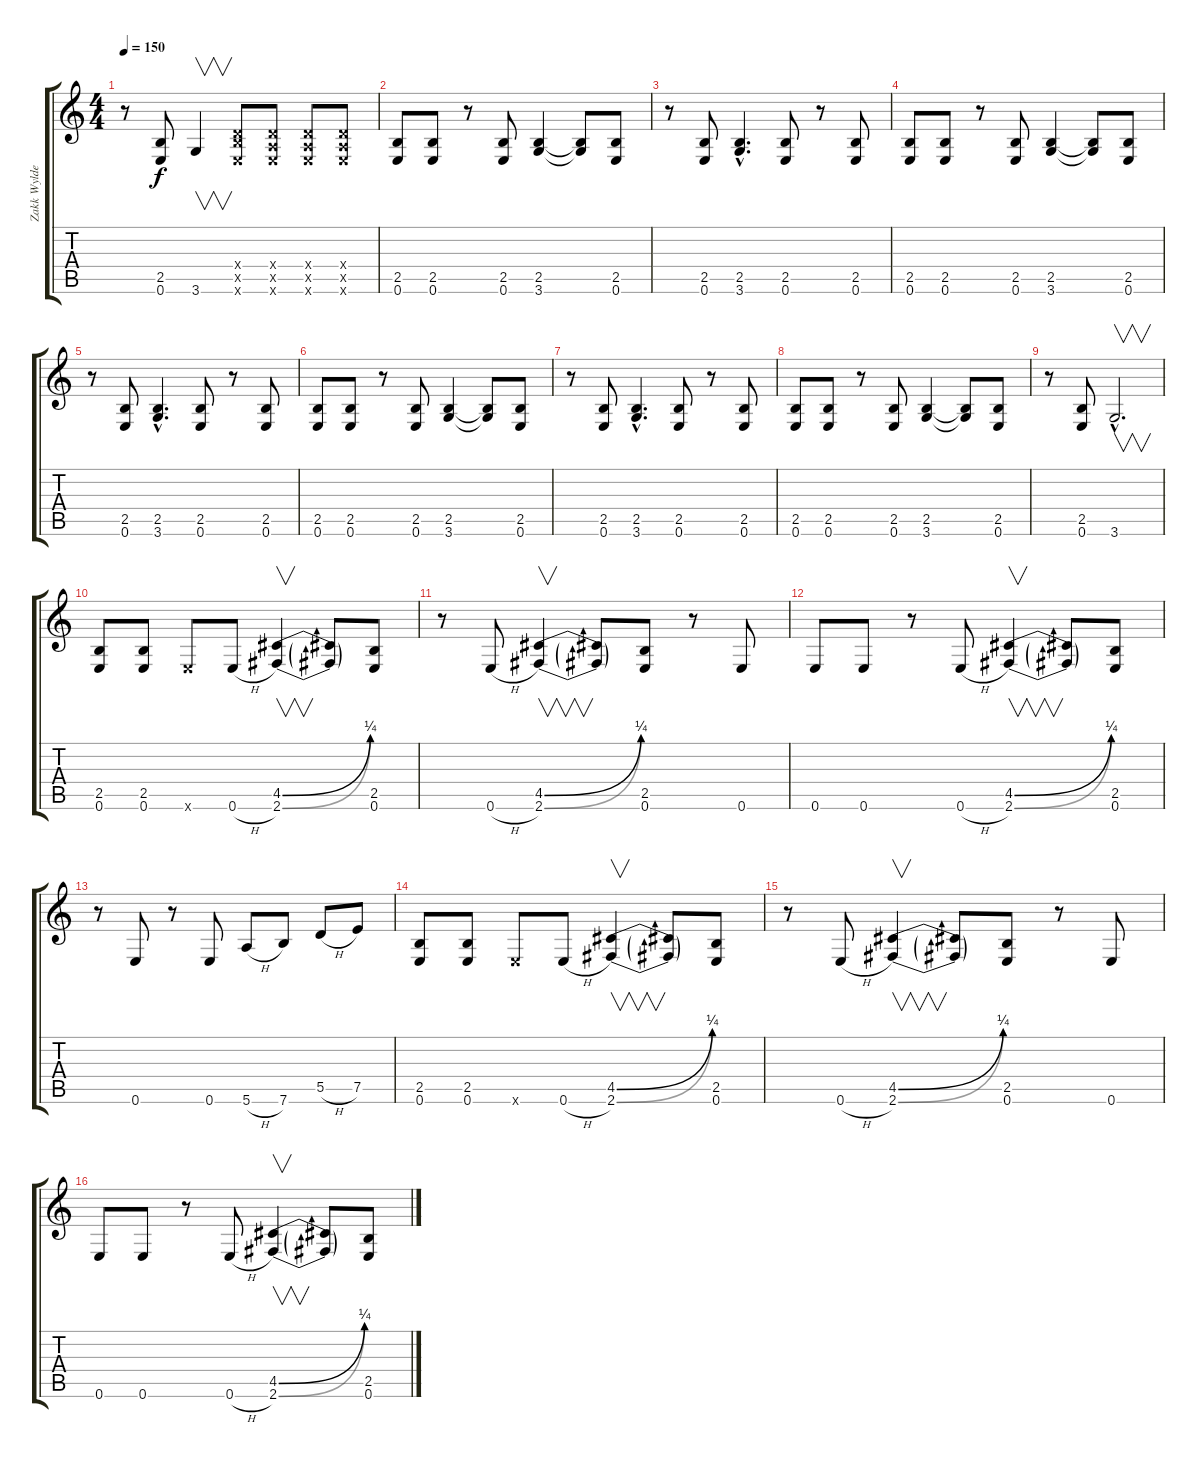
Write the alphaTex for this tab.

\track ("Zakk Wylde " "Zakk Wylde") {instrument distortionguitar}
\staff {score tabs}
\tuning (E4 B3 G3 D3 A2 E2) {hide}
\ts (4 4)
\tempo 150
\clef g2
\ks c
r.8{dy f} (2.5 0.6).8 3.6.4{v} (0.4{x} 2.5{x} 0.6{x}).8 (0.4{x} 0.5{x} 0.6{x}).8 (0.4{x} 0.5{x} 0.6{x}).8 (0.4{x} 0.5{x} 0.6{x}).8 |
(2.5 0.6).8 (2.5 0.6).8 r.8 (2.5 0.6).8 (2.5 3.6).4 (2.5{t} 3.6{t}).8 (2.5 0.6).8 |
r.8 (2.5 0.6).8 (2.5{hac} 3.6{hac}).4{d} (2.5 0.6).8 r.8 (2.5 0.6).8 |
(2.5 0.6).8 (2.5 0.6).8 r.8 (2.5 0.6).8 (2.5 3.6).4 (2.5{t} 3.6{t}).8 (2.5 0.6).8 |
r.8 (2.5 0.6).8 (2.5{hac} 3.6{hac}).4{d} (2.5 0.6).8 r.8 (2.5 0.6).8 |
(2.5 0.6).8 (2.5 0.6).8 r.8 (2.5 0.6).8 (2.5 3.6).4 (2.5{t} 3.6{t}).8 (2.5 0.6).8 |
r.8 (2.5 0.6).8 (2.5{hac} 3.6{hac}).4{d} (2.5 0.6).8 r.8 (2.5 0.6).8 |
(2.5 0.6).8 (2.5 0.6).8 r.8 (2.5 0.6).8 (2.5 3.6).4 (2.5{t} 3.6{t}).8 (2.5 0.6).8 |
r.8 (2.5 0.6).8 3.6{hac}.2{v d} |
(2.5 0.6).8 (2.5 0.6).8 0.6{x}.8 0.6{h}.8 (4.5{be (bend 0 0 60 1)} 2.6{be (bend 0 0 60 1)}).4{v} (4.5{t} 2.6{t}).8 (2.5 0.6).8 |
r.8 0.6{h}.8 (4.5{be (bend 0 0 60 1)} 2.6{be (bend 0 0 60 1)}).4{v} (4.5{t} 2.6{t}).8 (2.5 0.6).8 r.8 0.6.8 |
0.6.8 0.6.8 r.8 0.6{h}.8 (4.5{be (bend 0 0 60 1)} 2.6{be (bend 0 0 60 1)}).4{v} (4.5{t} 2.6{t}).8 (2.5 0.6).8 |
r.8 0.6.8 r.8 0.6.8 5.6{h}.8 7.6.8 5.5{h}.8 7.5.8 |
(2.5 0.6).8 (2.5 0.6).8 0.6{x}.8 0.6{h}.8 (4.5{be (bend 0 0 60 1)} 2.6{be (bend 0 0 60 1)}).4{v} (4.5{t} 2.6{t}).8 (2.5 0.6).8 |
r.8 0.6{h}.8 (4.5{be (bend 0 0 60 1)} 2.6{be (bend 0 0 60 1)}).4{v} (4.5{t} 2.6{t}).8 (2.5 0.6).8 r.8 0.6.8 |
0.6.8 0.6.8 r.8 0.6{h}.8 (4.5{be (bend 0 0 60 1)} 2.6{be (bend 0 0 60 1)}).4{v} (4.5{t} 2.6{t}).8 (2.5 0.6).8
